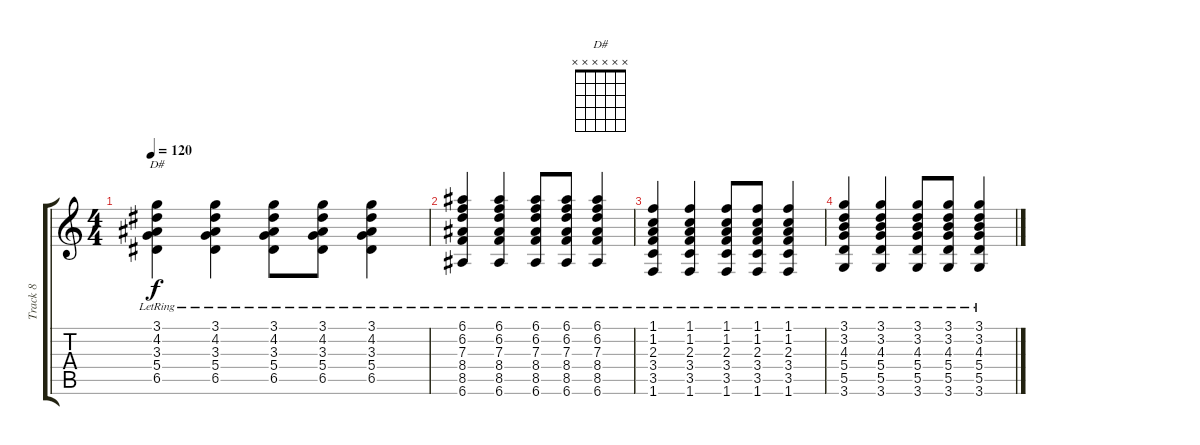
\track ("Track 8" "Track 8") {instrument electricguitarjazz}
\staff {score tabs}
\tuning (E4 B3 G3 D3 A2 E2) {hide}
\chord ("D#" x x x x x x)
\ts (4 4)
\tempo 120
\clef g2
\ks c
(3.1{lr} 4.2{lr} 3.3{lr} 5.4{lr} 6.5{lr}).4{ch "D#" dy f} (3.1{lr} 4.2{lr} 3.3{lr} 5.4{lr} 6.5{lr}).4 (3.1{lr} 4.2{lr} 3.3{lr} 5.4{lr} 6.5{lr}).8 (3.1{lr} 4.2{lr} 3.3{lr} 5.4{lr} 6.5{lr}).8 (3.1{lr} 4.2{lr} 3.3{lr} 5.4{lr} 6.5{lr}).4 |
(6.1{lr} 6.2{lr} 7.3{lr} 8.4{lr} 8.5{lr} 6.6{lr}).4 (6.1{lr} 6.2{lr} 7.3{lr} 8.4{lr} 8.5{lr} 6.6{lr}).4 (6.1{lr} 6.2{lr} 7.3{lr} 8.4{lr} 8.5{lr} 6.6{lr}).8 (6.1{lr} 6.2{lr} 7.3{lr} 8.4{lr} 8.5{lr} 6.6{lr}).8 (6.1{lr} 6.2{lr} 7.3{lr} 8.4{lr} 8.5{lr} 6.6{lr}).4 |
(1.1{lr} 1.2{lr} 2.3{lr} 3.4{lr} 3.5{lr} 1.6{lr}).4 (1.1{lr} 1.2{lr} 2.3{lr} 3.4{lr} 3.5{lr} 1.6{lr}).4 (1.1{lr} 1.2{lr} 2.3{lr} 3.4{lr} 3.5{lr} 1.6{lr}).8 (1.1{lr} 1.2{lr} 2.3{lr} 3.4{lr} 3.5{lr} 1.6{lr}).8 (1.1{lr} 1.2{lr} 2.3{lr} 3.4{lr} 3.5{lr} 1.6{lr}).4 |
(3.1{lr} 3.2{lr} 4.3{lr} 5.4{lr} 5.5{lr} 3.6{lr}).4 (3.1{lr} 3.2{lr} 4.3{lr} 5.4{lr} 5.5{lr} 3.6{lr}).4 (3.1{lr} 3.2{lr} 4.3{lr} 5.4{lr} 5.5{lr} 3.6{lr}).8 (3.1{lr} 3.2{lr} 4.3{lr} 5.4{lr} 5.5{lr} 3.6{lr}).8 (3.1{lr} 3.2{lr} 4.3{lr} 5.4{lr} 5.5{lr} 3.6{lr}).4
